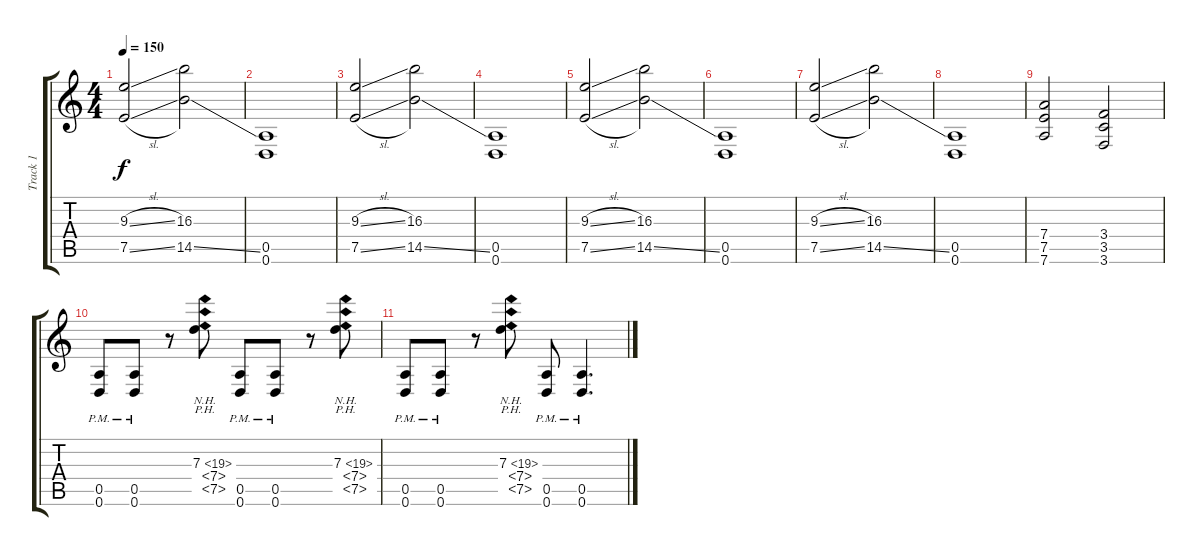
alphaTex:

\track ("Track 1" "Track 1") {instrument distortionguitar}
\staff {score tabs}
\tuning (E4 B3 G3 D3 A2 D2) {hide}
\ts (4 4)
\tempo 150
\clef g2
\ks c
(9.3{sl} 7.5{sl}).2{dy f} (16.3 14.5{ss}).2 |
(0.5 0.6).1 |
(9.3{sl} 7.5{sl}).2 (16.3 14.5{ss}).2 |
(0.5 0.6).1 |
(9.3{sl} 7.5{sl}).2 (16.3 14.5{ss}).2 |
(0.5 0.6).1 |
(9.3{sl} 7.5{sl}).2 (16.3 14.5{ss}).2 |
(0.5 0.6).1 |
(7.4 7.5 7.6).2 (3.4 3.5 3.6).2 |
(0.5{pm} 0.6{pm}).8 (0.5{pm} 0.6{pm}).8 r.8 (7.3{ph 12} 7.4{nh} 7.5{nh}).8 (0.5{pm} 0.6{pm}).8 (0.5{pm} 0.6{pm}).8 r.8 (7.3{ph 12} 7.4{nh} 7.5{nh}).8 |
(0.5{pm} 0.6{pm}).8 (0.5{pm} 0.6{pm}).8 r.8 (7.3{ph 12} 7.4{nh} 7.5{nh}).8 (0.5{pm} 0.6{pm}).8 (0.5{pm} 0.6{pm}).4{d}
